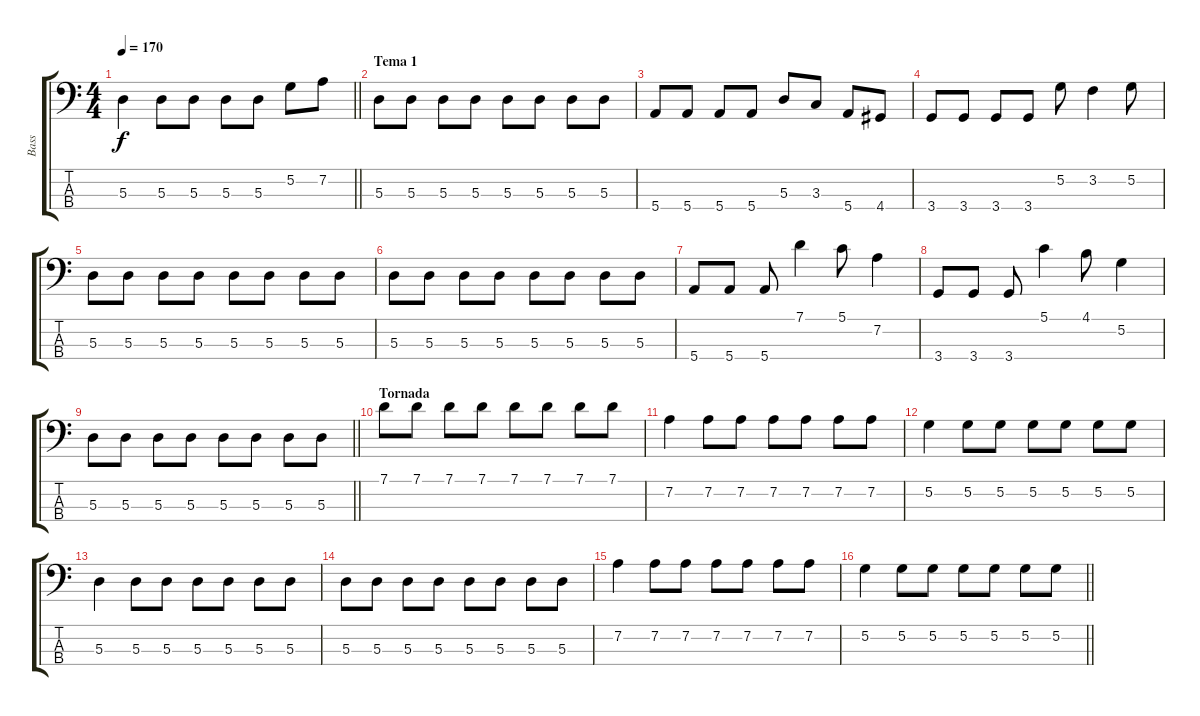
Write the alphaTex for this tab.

\track ("Bass" "Bass") {instrument electricbasspick}
\staff {score tabs}
\tuning (G2 D2 A1 E1) {hide}
\ts (4 4)
\tempo 170
\clef f4
\barLineRight lightlight
\ks c
5.3{t}.4{dy f} 5.3.8 5.3.8 5.3.8 5.3.8 5.2.8 7.2.8 |
\section ("" "Tema 1")
5.3.8 5.3.8 5.3.8 5.3.8 5.3.8 5.3.8 5.3.8 5.3.8 |
5.4.8 5.4.8 5.4.8 5.4.8 5.3.8 3.3.8 5.4.8 4.4.8 |
3.4.8 3.4.8 3.4.8 3.4.8 5.2.8 3.2.4 5.2.8 |
5.3.8 5.3.8 5.3.8 5.3.8 5.3.8 5.3.8 5.3.8 5.3.8 |
5.3.8 5.3.8 5.3.8 5.3.8 5.3.8 5.3.8 5.3.8 5.3.8 |
5.4.8 5.4.8 5.4.8 7.1.4 5.1.8 7.2.4 |
3.4.8 3.4.8 3.4.8 5.1.4 4.1.8 5.2.4 |
\barLineRight lightlight
5.3.8 5.3.8 5.3.8 5.3.8 5.3.8 5.3.8 5.3.8 5.3.8 |
\section ("" "Tornada")
7.1.8 7.1.8 7.1.8 7.1.8 7.1.8 7.1.8 7.1.8 7.1.8 |
7.2.4 7.2.8 7.2.8 7.2.8 7.2.8 7.2.8 7.2.8 |
5.2.4 5.2.8 5.2.8 5.2.8 5.2.8 5.2.8 5.2.8 |
5.3.4 5.3.8 5.3.8 5.3.8 5.3.8 5.3.8 5.3.8 |
5.3.8 5.3.8 5.3.8 5.3.8 5.3.8 5.3.8 5.3.8 5.3.8 |
7.2.4 7.2.8 7.2.8 7.2.8 7.2.8 7.2.8 7.2.8 |
\barLineRight lightlight
5.2.4 5.2.8 5.2.8 5.2.8 5.2.8 5.2.8 5.2.8
